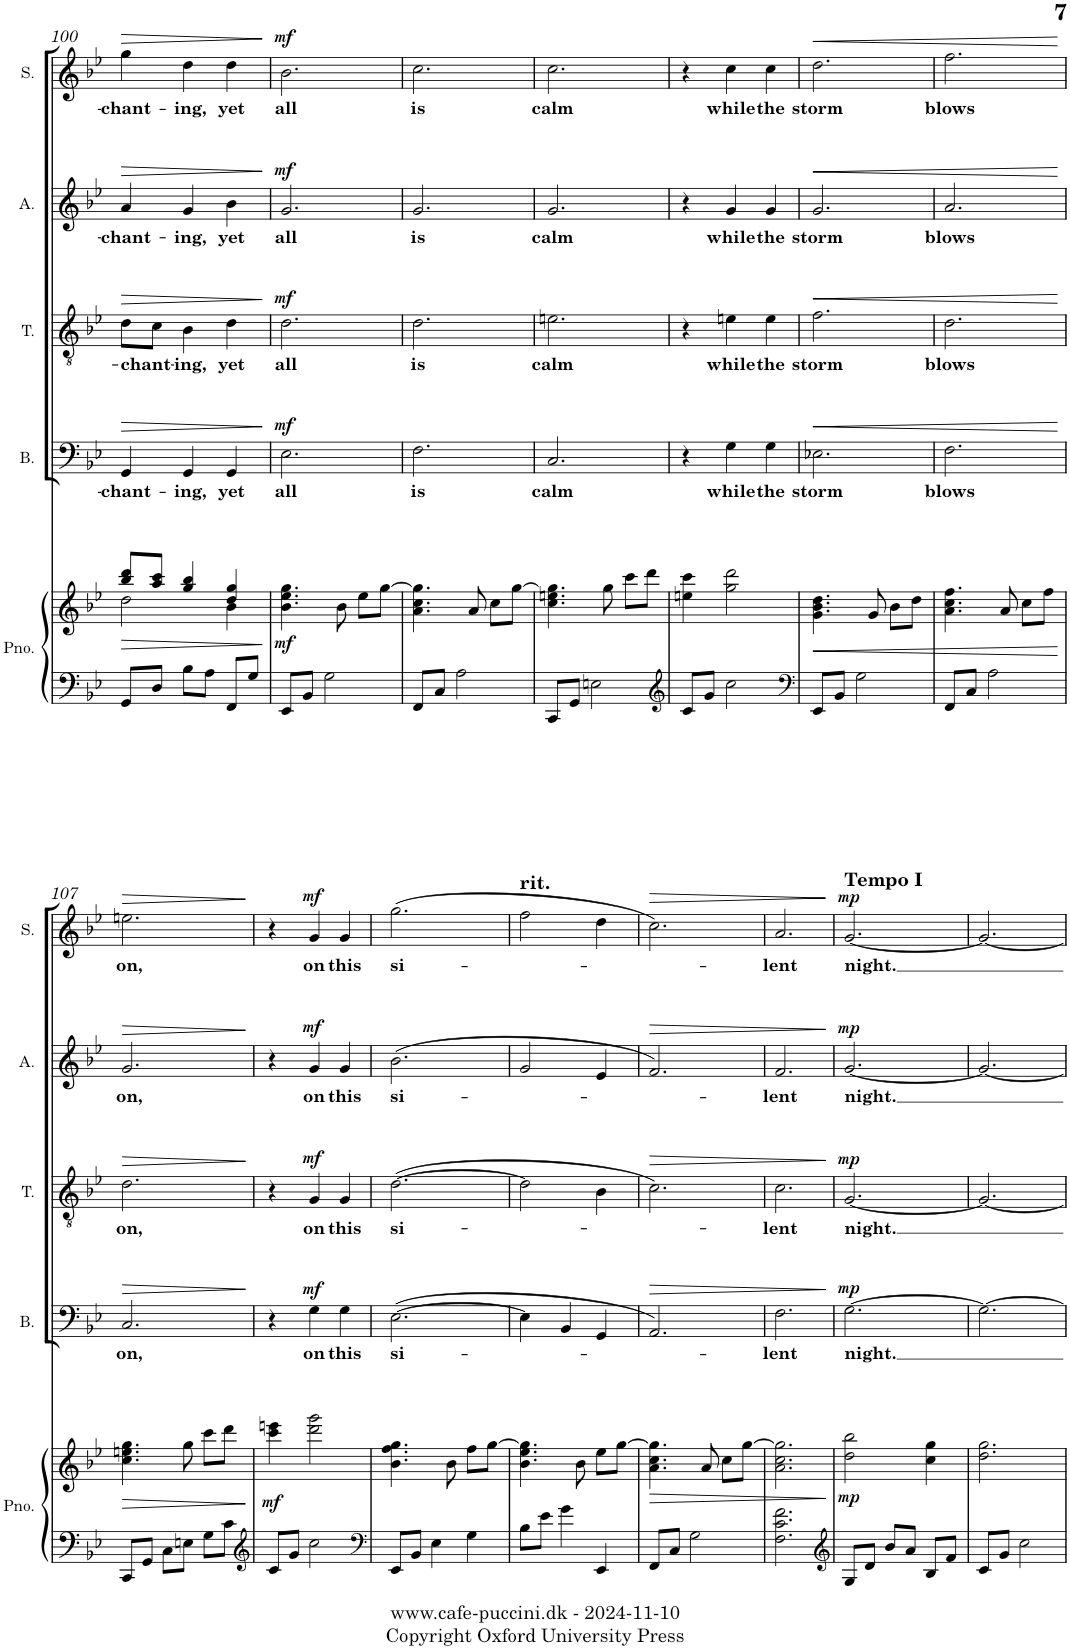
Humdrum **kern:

**kern	**kern	**dynam	**kern	**text	**dynam	**kern	**text	**dynam	**kern	**text	**dynam	**kern	**text	**dynam
*part5	*part5	*part5	*part4	*part4	*part4	*part3	*part3	*part3	*part2	*part2	*part2	*part1	*part1	*part1
*staff6	*staff5	*staff5/6	*staff4	*staff4	*staff4	*staff3	*staff3	*staff3	*staff2	*staff2	*staff2	*staff1	*staff1	*staff1
*I"Piano	*	*	*I"Bass	*	*	*I"Tenor	*	*	*I"Alto	*	*	*I"Soprano	*	*
*I'Pno.	*	*	*I'B.	*	*	*I'T.	*	*	*I'A.	*	*	*I'S.	*	*
!!LO:PB:g=z
*clefF4	*clefG2	*	*clefF4	*	*	*clefGv2	*	*	*clefG2	*	*	*clefG2	*	*
*k[b-e-]	*k[b-e-]	*	*k[b-e-]	*	*	*k[b-e-]	*	*	*k[b-e-]	*	*	*k[b-e-]	*	*
*M3/4	*M3/4	*	*M3/4	*	*	*M3/4	*	*	*M3/4	*	*	*M3/4	*	*
=100	=100	=100	=100	=100	=100	=100	=100	=100	=100	=100	=100	=100	=100	=100
!	!	!LO:HP:b	!	!LO:LY:b	!LO:HP:b	!	!LO:LY:b	!LO:HP:b	!	!LO:LY:b	!LO:HP:b	!	!LO:LY:b	!LO:HP:b
*	*^	*	*	*	*	*	*	*	*	*	*	*	*	*
8GG/L	8bb-/ 8ddd/L	2dd\	>	4GG/	-chant-	>	8d\L	-chant-	>	4a/	-chant-	>	4gg\	-chant-	>
8D/J	8aa/ 8ccc/J	.	.	.	.	.	8c\J	.	.	.	.	.	.	.	.
!	!	!	!	!	!LO:LY:b	!	!	!LO:LY:b	!	!	!LO:LY:b	!	!	!LO:LY:b	!
8B-\L	4gg/ 4bb-/	.	.	4GG/	-ing,	.	4B-\	-ing,	.	4g/	-ing,	.	4dd\	-ing,	.
8A\J	.	.	.	.	.	.	.	.	.	.	.	.	.	.	.
!	!	!	!	!	!LO:LY:b	!	!	!LO:LY:b	!	!	!LO:LY:b	!	!	!LO:LY:b	!
8FF/L	4dd/ 4gg/	4b-\	.	4GG/	yet	.	4d\	yet	.	4b-\	yet	.	4dd\	yet	.
8G/J	.	.	.	.	.	.	.	.	.	.	.	.	.	.	.
*	*v	*v	*	*	*	*	*	*	*	*	*	*	*	*	*
.	.	]	.	.	]	.	.	]	.	.	]	.	.	]
=101	=101	=101	=101	=101	=101	=101	=101	=101	=101	=101	=101	=101	=101	=101
!	!	!LO:DY:b	!	!LO:LY:b	!LO:DY:a	!	!LO:LY:b	!LO:DY:a	!	!LO:LY:b	!LO:DY:a	!	!LO:LY:b	!LO:DY:a
8EE-/L	4.b-\ 4.ee-\ 4.gg\	mf	2.E-\	all	mf	2.d\	all	mf	2.g/	all	mf	2.b-\	all	mf
8BB-/J	.	.	.	.	.	.	.	.	.	.	.	.	.	.
2G\	.	.	.	.	.	.	.	.	.	.	.	.	.	.
.	8b-\	.	.	.	.	.	.	.	.	.	.	.	.	.
.	8ee-\L	.	.	.	.	.	.	.	.	.	.	.	.	.
.	[8gg\J	.	.	.	.	.	.	.	.	.	.	.	.	.
=102	=102	=102	=102	=102	=102	=102	=102	=102	=102	=102	=102	=102	=102	=102
!	!	!	!	!LO:LY:b	!	!	!LO:LY:b	!	!	!LO:LY:b	!	!	!LO:LY:b	!
8FF/L	4.a\ 4.cc\ 4.gg\]	.	2.F\	is	.	2.d\	is	.	2.g/	is	.	2.cc\	is	.
8C/J	.	.	.	.	.	.	.	.	.	.	.	.	.	.
2A\	.	.	.	.	.	.	.	.	.	.	.	.	.	.
.	8a/	.	.	.	.	.	.	.	.	.	.	.	.	.
.	8cc\L	.	.	.	.	.	.	.	.	.	.	.	.	.
.	[8gg\J	.	.	.	.	.	.	.	.	.	.	.	.	.
=103	=103	=103	=103	=103	=103	=103	=103	=103	=103	=103	=103	=103	=103	=103
!	!	!	!	!LO:LY:b	!	!	!LO:LY:b	!	!	!LO:LY:b	!	!	!LO:LY:b	!
8CC/L	4.cc\ 4.een\ 4.gg\]	.	2.C/	calm	.	2.en\	calm	.	2.g/	calm	.	2.cc\	calm	.
8GG/J	.	.	.	.	.	.	.	.	.	.	.	.	.	.
2En\	.	.	.	.	.	.	.	.	.	.	.	.	.	.
.	8gg\	.	.	.	.	.	.	.	.	.	.	.	.	.
.	8ccc\L	.	.	.	.	.	.	.	.	.	.	.	.	.
.	8ddd\J	.	.	.	.	.	.	.	.	.	.	.	.	.
=104	=104	=104	=104	=104	=104	=104	=104	=104	=104	=104	=104	=104	=104	=104
*clefG2	*	*	*	*	*	*	*	*	*	*	*	*	*	*
8c/L	4een\ 4ccc\	.	4r	.	.	4r	.	.	4r	.	.	4r	.	.
8g/J	.	.	.	.	.	.	.	.	.	.	.	.	.	.
!	!	!	!	!LO:LY:b	!	!	!LO:LY:b	!	!	!LO:LY:b	!	!	!LO:LY:b	!
2cc\	2gg\ 2ddd\	.	4G\	while	.	4en\	while	.	4g/	while	.	4cc\	while	.
!	!	!	!	!LO:LY:b	!	!	!LO:LY:b	!	!	!LO:LY:b	!	!	!LO:LY:b	!
.	.	.	4G\	the	.	4e\	the	.	4g/	the	.	4cc\	the	.
=105	=105	=105	=105	=105	=105	=105	=105	=105	=105	=105	=105	=105	=105	=105
*clefF4	*	*	*	*	*	*	*	*	*	*	*	*	*	*
!	!	!LO:HP:b	!	!LO:LY:b	!LO:HP:b	!	!LO:LY:b	!LO:HP:b	!	!LO:LY:b	!LO:HP:b	!	!LO:LY:b	!LO:HP:b
8EE-/L	4.g\ 4.b-\ 4.dd\	<	2.E-X\	storm	<	2.f\	storm	<	2.g/	storm	<	2.dd\	storm	<
8BB-/J	.	.	.	.	.	.	.	.	.	.	.	.	.	.
2G\	.	.	.	.	.	.	.	.	.	.	.	.	.	.
.	8g/	.	.	.	.	.	.	.	.	.	.	.	.	.
.	8b-\L	.	.	.	.	.	.	.	.	.	.	.	.	.
.	8dd\J	.	.	.	.	.	.	.	.	.	.	.	.	.
=106	=106	=106	=106	=106	=106	=106	=106	=106	=106	=106	=106	=106	=106	=106
!	!	!	!	!LO:LY:b	!	!	!LO:LY:b	!	!	!LO:LY:b	!	!	!LO:LY:b	!
8FF/L	4.a\ 4.cc\ 4.ff\	.	2.F\	blows	.	2.d\	blows	.	2.a/	blows	.	2.ff\	blows	.
8C/J	.	.	.	.	.	.	.	.	.	.	.	.	.	.
2A\	.	.	.	.	.	.	.	.	.	.	.	.	.	.
.	8a/	.	.	.	.	.	.	.	.	.	.	.	.	.
.	8cc\L	.	.	.	.	.	.	.	.	.	.	.	.	.
.	8ff\J	.	.	.	.	.	.	.	.	.	.	.	.	.
.	.	[	.	.	[	.	.	[	.	.	[	.	.	[
!!LO:LB:g=z
=107	=107	=107	=107	=107	=107	=107	=107	=107	=107	=107	=107	=107	=107	=107
!	!	!LO:HP:b	!	!LO:LY:b	!LO:HP:b	!	!LO:LY:b	!LO:HP:b	!	!LO:LY:b	!LO:HP:b	!	!LO:LY:b	!LO:HP:b
8CC/L	4.cc\ 4.een\ 4.gg\	>	2.C/	on,	>	2.d\	on,	>	2.g/	on,	>	2.een\	on,	>
8GG/J	.	.	.	.	.	.	.	.	.	.	.	.	.	.
8C\L	.	.	.	.	.	.	.	.	.	.	.	.	.	.
8En\J	8gg\	.	.	.	.	.	.	.	.	.	.	.	.	.
8G\L	8ccc\L	.	.	.	.	.	.	.	.	.	.	.	.	.
8c\J	8ddd\J	.	.	.	.	.	.	.	.	.	.	.	.	.
.	.	]	.	.	]	.	.	]	.	.	]	.	.	]
=108	=108	=108	=108	=108	=108	=108	=108	=108	=108	=108	=108	=108	=108	=108
*clefG2	*	*	*	*	*	*	*	*	*	*	*	*	*	*
!	!	!LO:DY:b	!	!	!	!	!	!	!	!	!	!	!	!
8c/L	4ccc\ 4eeen\	mf	4r	.	.	4r	.	.	4r	.	.	4r	.	.
8g/J	.	.	.	.	.	.	.	.	.	.	.	.	.	.
!	!	!	!	!LO:LY:b	!LO:DY:a	!	!LO:LY:b	!LO:DY:a	!	!LO:LY:b	!LO:DY:a	!	!LO:LY:b	!LO:DY:a
2cc\	2ddd\ 2ggg\	.	4G\	on	mf	4G/	on	mf	4g/	on	mf	4g/	on	mf
!	!	!	!	!LO:LY:b	!	!	!LO:LY:b	!	!	!LO:LY:b	!	!	!LO:LY:b	!
.	.	.	4G\	this	.	4G/	this	.	4g/	this	.	4g/	this	.
=109	=109	=109	=109	=109	=109	=109	=109	=109	=109	=109	=109	=109	=109	=109
*clefF4	*	*	*	*	*	*	*	*	*	*	*	*	*	*
!	!	!	!	!LO:LY:b	!	!	!LO:LY:b	!	!	!LO:LY:b	!	!	!LO:LY:b	!
8EE-/L	4.b-\ 4.ff\ 4.gg\	.	([2.E-\	si-	.	([2.d\	si-	.	(2.b-\	si-	.	(2.gg\	si-	.
8BB-/J	.	.	.	.	.	.	.	.	.	.	.	.	.	.
4E-\	.	.	.	.	.	.	.	.	.	.	.	.	.	.
.	8b-\	.	.	.	.	.	.	.	.	.	.	.	.	.
4G\	8ff\L	.	.	.	.	.	.	.	.	.	.	.	.	.
.	[8gg\J	.	.	.	.	.	.	.	.	.	.	.	.	.
=110	=110	=110	=110	=110	=110	=110	=110	=110	=110	=110	=110	=110	=110	=110
!	!	!	!	!	!	!	!	!	!	!	!	!LO:TX:a:B:t=rit.	!	!
8B-\L	4.b-\ 4.ee-\ 4.gg\]	.	4E-\]	.	.	2d\]	.	.	2g/	.	.	2ff\	.	.
8e-\J	.	.	.	.	.	.	.	.	.	.	.	.	.	.
4g\	.	.	4BB-/	.	.	.	.	.	.	.	.	.	.	.
.	8b-\	.	.	.	.	.	.	.	.	.	.	.	.	.
4EE-/	8ee-\L	.	4GG/	.	.	4B-\	.	.	4e-/	.	.	4dd\	.	.
.	[8gg\J	.	.	.	.	.	.	.	.	.	.	.	.	.
=111	=111	=111	=111	=111	=111	=111	=111	=111	=111	=111	=111	=111	=111	=111
!	!	!LO:HP:b	!	!	!LO:HP:b	!	!	!LO:HP:b	!	!	!LO:HP:b	!	!	!LO:HP:b
8FF/L	4.a\ 4.cc\ 4.gg\]	>	2.AA/)	.	>	2.c\)	.	>	2.f/)	.	>	2.cc\)	.	>
8C/J	.	.	.	.	.	.	.	.	.	.	.	.	.	.
2G\	.	.	.	.	.	.	.	.	.	.	.	.	.	.
.	8a/	.	.	.	.	.	.	.	.	.	.	.	.	.
.	8cc\L	.	.	.	.	.	.	.	.	.	.	.	.	.
.	[8gg\J	.	.	.	.	.	.	.	.	.	.	.	.	.
=112	=112	=112	=112	=112	=112	=112	=112	=112	=112	=112	=112	=112	=112	=112
!	!	!	!	!LO:LY:b	!	!	!LO:LY:b	!	!	!LO:LY:b	!	!	!LO:LY:b	!
2.F\ 2.c\ 2.f\	2.a\ 2.cc\ 2.gg\]	.	2.F\	-lent	.	2.c\	-lent	.	2.f/	-lent	.	2.a/	-lent	.
.	.	]	.	.	]	.	.	]	.	.	]	.	.	]
=113	=113	=113	=113	=113	=113	=113	=113	=113	=113	=113	=113	=113	=113	=113
*clefG2	*	*	*	*	*	*	*	*	*	*	*	*	*	*
!	!	!	!	!	!	!	!	!	!	!	!	!LO:TX:a:B:t=Tempo I	!	!
!	!	!LO:DY:b	!	!LO:LY:b	!LO:DY:a	!	!LO:LY:b	!LO:DY:a	!	!LO:LY:b	!LO:DY:a	!	!LO:LY:b	!LO:DY:a
8G/L	2dd\ 2bb-\	mp	[2.G\	night.	mp	[2.G/	night.	mp	[2.g/	night.	mp	[2.g/	night.	mp
8d/J	.	.	.	.	.	.	.	.	.	.	.	.	.	.
8b-/L	.	.	.	.	.	.	.	.	.	.	.	.	.	.
8a/J	.	.	.	.	.	.	.	.	.	.	.	.	.	.
8B-/L	4cc\ 4gg\	.	.	.	.	.	.	.	.	.	.	.	.	.
8f/J	.	.	.	.	.	.	.	.	.	.	.	.	.	.
=114	=114	=114	=114	=114	=114	=114	=114	=114	=114	=114	=114	=114	=114	=114
8c/L	2.dd\ 2.gg\	.	2.G\_	.	.	2.G/_	.	.	2.g/_	.	.	2.g/_	.	.
8g/J	.	.	.	.	.	.	.	.	.	.	.	.	.	.
2cc\	.	.	.	.	.	.	.	.	.	.	.	.	.	.
=	=	=	=	=	=	=	=	=	=	=	=	=	=	=
*-	*-	*-	*-	*-	*-	*-	*-	*-	*-	*-	*-	*-	*-	*-
